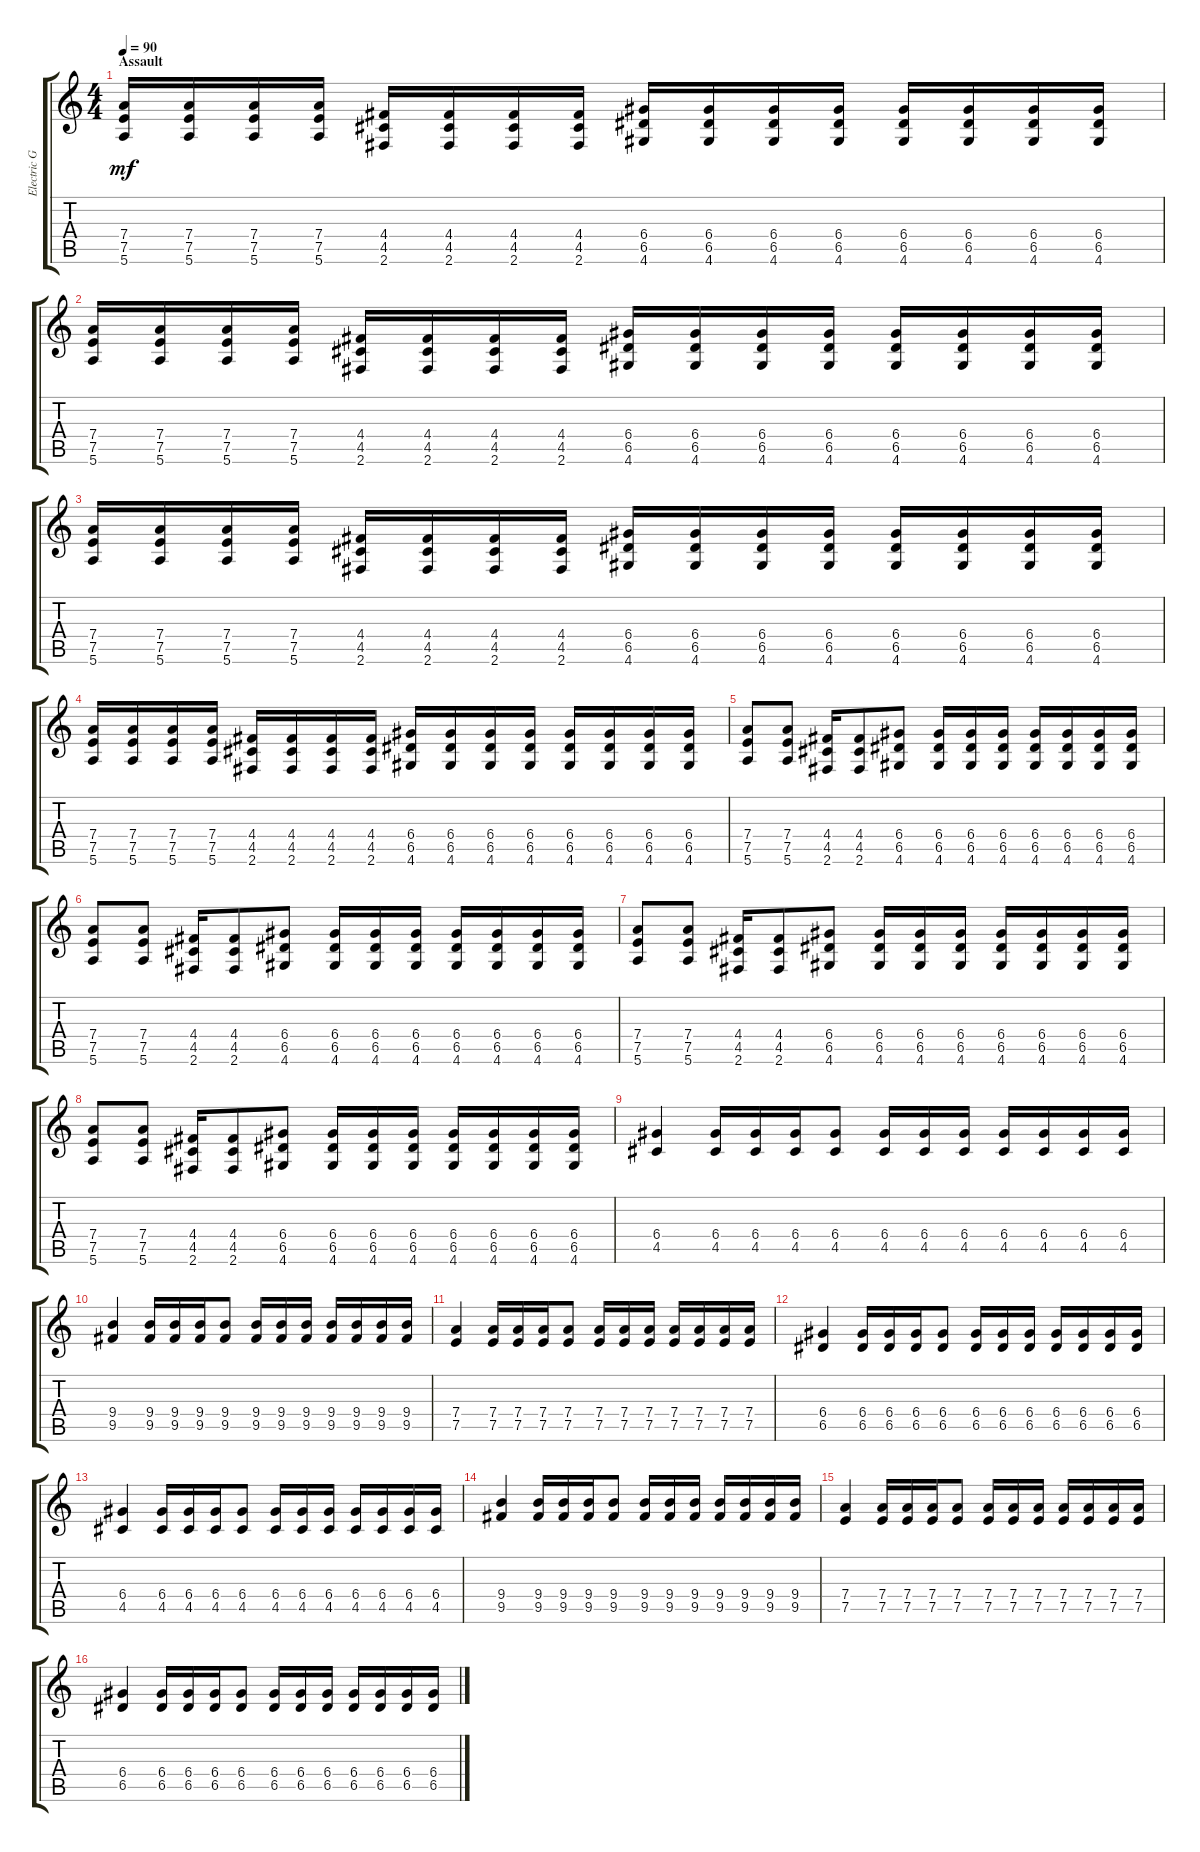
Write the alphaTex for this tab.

\track ("Electric Guitar 2" "Electric G") {instrument overdrivenguitar}
\staff {score tabs}
\tuning (E4 B3 G3 D3 A2 E2) {hide}
\ts (4 4)
\section ("" "Assault")
\tempo 90
\clef g2
\ks c
(7.4 7.5 5.6).16{dy mf} (7.4 7.5 5.6).16 (7.4 7.5 5.6).16 (7.4 7.5 5.6).16 (4.4 4.5 2.6).16 (4.4 4.5 2.6).16 (4.4 4.5 2.6).16 (4.4 4.5 2.6).16 (6.4 6.5 4.6).16 (6.4 6.5 4.6).16 (6.4 6.5 4.6).16 (6.4 6.5 4.6).16 (6.4 6.5 4.6).16 (6.4 6.5 4.6).16 (6.4 6.5 4.6).16 (6.4 6.5 4.6).16 |
(7.4 7.5 5.6).16 (7.4 7.5 5.6).16 (7.4 7.5 5.6).16 (7.4 7.5 5.6).16 (4.4 4.5 2.6).16 (4.4 4.5 2.6).16 (4.4 4.5 2.6).16 (4.4 4.5 2.6).16 (6.4 6.5 4.6).16 (6.4 6.5 4.6).16 (6.4 6.5 4.6).16 (6.4 6.5 4.6).16 (6.4 6.5 4.6).16 (6.4 6.5 4.6).16 (6.4 6.5 4.6).16 (6.4 6.5 4.6).16 |
(7.4 7.5 5.6).16 (7.4 7.5 5.6).16 (7.4 7.5 5.6).16 (7.4 7.5 5.6).16 (4.4 4.5 2.6).16 (4.4 4.5 2.6).16 (4.4 4.5 2.6).16 (4.4 4.5 2.6).16 (6.4 6.5 4.6).16 (6.4 6.5 4.6).16 (6.4 6.5 4.6).16 (6.4 6.5 4.6).16 (6.4 6.5 4.6).16 (6.4 6.5 4.6).16 (6.4 6.5 4.6).16 (6.4 6.5 4.6).16 |
(7.4 7.5 5.6).16 (7.4 7.5 5.6).16 (7.4 7.5 5.6).16 (7.4 7.5 5.6).16 (4.4 4.5 2.6).16 (4.4 4.5 2.6).16 (4.4 4.5 2.6).16 (4.4 4.5 2.6).16 (6.4 6.5 4.6).16 (6.4 6.5 4.6).16 (6.4 6.5 4.6).16 (6.4 6.5 4.6).16 (6.4 6.5 4.6).16 (6.4 6.5 4.6).16 (6.4 6.5 4.6).16 (6.4 6.5 4.6).16 |
(7.4 7.5 5.6).8 (7.4 7.5 5.6).8 (4.4 4.5 2.6).16 (4.4 4.5 2.6).8 (6.4 6.5 4.6).8 (6.4 6.5 4.6).16 (6.4 6.5 4.6).16 (6.4 6.5 4.6).16 (6.4 6.5 4.6).16 (6.4 6.5 4.6).16 (6.4 6.5 4.6).16 (6.4 6.5 4.6).16 |
(7.4 7.5 5.6).8 (7.4 7.5 5.6).8 (4.4 4.5 2.6).16 (4.4 4.5 2.6).8 (6.4 6.5 4.6).8 (6.4 6.5 4.6).16 (6.4 6.5 4.6).16 (6.4 6.5 4.6).16 (6.4 6.5 4.6).16 (6.4 6.5 4.6).16 (6.4 6.5 4.6).16 (6.4 6.5 4.6).16 |
(7.4 7.5 5.6).8 (7.4 7.5 5.6).8 (4.4 4.5 2.6).16 (4.4 4.5 2.6).8 (6.4 6.5 4.6).8 (6.4 6.5 4.6).16 (6.4 6.5 4.6).16 (6.4 6.5 4.6).16 (6.4 6.5 4.6).16 (6.4 6.5 4.6).16 (6.4 6.5 4.6).16 (6.4 6.5 4.6).16 |
(7.4 7.5 5.6).8 (7.4 7.5 5.6).8 (4.4 4.5 2.6).16 (4.4 4.5 2.6).8 (6.4 6.5 4.6).8 (6.4 6.5 4.6).16 (6.4 6.5 4.6).16 (6.4 6.5 4.6).16 (6.4 6.5 4.6).16 (6.4 6.5 4.6).16 (6.4 6.5 4.6).16 (6.4 6.5 4.6).16 |
(6.4 4.5).4 (6.4 4.5).16 (6.4 4.5).16 (6.4 4.5).16 (6.4 4.5).8 (6.4 4.5).16 (6.4 4.5).16 (6.4 4.5).16 (6.4 4.5).16 (6.4 4.5).16 (6.4 4.5).16 (6.4 4.5).16 |
(9.4 9.5).4 (9.4 9.5).16 (9.4 9.5).16 (9.4 9.5).16 (9.4 9.5).8 (9.4 9.5).16 (9.4 9.5).16 (9.4 9.5).16 (9.4 9.5).16 (9.4 9.5).16 (9.4 9.5).16 (9.4 9.5).16 |
(7.4 7.5).4 (7.4 7.5).16 (7.4 7.5).16 (7.4 7.5).16 (7.4 7.5).8 (7.4 7.5).16 (7.4 7.5).16 (7.4 7.5).16 (7.4 7.5).16 (7.4 7.5).16 (7.4 7.5).16 (7.4 7.5).16 |
(6.4 6.5).4 (6.4 6.5).16 (6.4 6.5).16 (6.4 6.5).16 (6.4 6.5).8 (6.4 6.5).16 (6.4 6.5).16 (6.4 6.5).16 (6.4 6.5).16 (6.4 6.5).16 (6.4 6.5).16 (6.4 6.5).16 |
(6.4 4.5).4 (6.4 4.5).16 (6.4 4.5).16 (6.4 4.5).16 (6.4 4.5).8 (6.4 4.5).16 (6.4 4.5).16 (6.4 4.5).16 (6.4 4.5).16 (6.4 4.5).16 (6.4 4.5).16 (6.4 4.5).16 |
(9.4 9.5).4 (9.4 9.5).16 (9.4 9.5).16 (9.4 9.5).16 (9.4 9.5).8 (9.4 9.5).16 (9.4 9.5).16 (9.4 9.5).16 (9.4 9.5).16 (9.4 9.5).16 (9.4 9.5).16 (9.4 9.5).16 |
(7.4 7.5).4 (7.4 7.5).16 (7.4 7.5).16 (7.4 7.5).16 (7.4 7.5).8 (7.4 7.5).16 (7.4 7.5).16 (7.4 7.5).16 (7.4 7.5).16 (7.4 7.5).16 (7.4 7.5).16 (7.4 7.5).16 |
(6.4 6.5).4 (6.4 6.5).16 (6.4 6.5).16 (6.4 6.5).16 (6.4 6.5).8 (6.4 6.5).16 (6.4 6.5).16 (6.4 6.5).16 (6.4 6.5).16 (6.4 6.5).16 (6.4 6.5).16 (6.4 6.5).16
